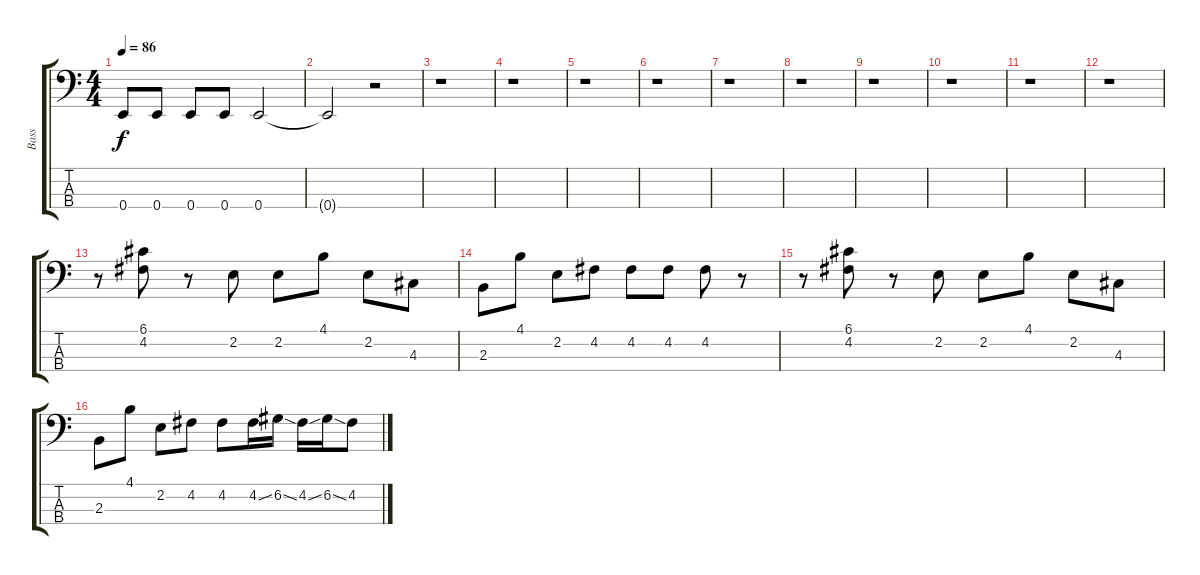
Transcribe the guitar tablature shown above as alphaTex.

\track ("Bass" "Bass") {instrument electricbassfinger}
\staff {score tabs}
\tuning (G2 D2 A1 E1) {hide}
\ts (4 4)
\tempo 86
\clef f4
\ks c
0.4.8{dy f} 0.4.8 0.4.8 0.4.8 0.4.2 |
0.4{t}.2 r.2 |
r.1 |
r.1 |
r.1 |
r.1 |
r.1 |
r.1 |
r.1 |
r.1 |
r.1 |
r.1 |
r.8 (6.1 4.2).8 r.8 2.2.8 2.2.8 4.1.8 2.2.8 4.3.8 |
2.3.8 4.1.8 2.2.8 4.2.8 4.2.8 4.2.8 4.2.8 r.8 |
r.8 (6.1 4.2).8 r.8 2.2.8 2.2.8 4.1.8 2.2.8 4.3.8 |
2.3.8 4.1.8 2.2.8 4.2.8 4.2.8 4.2{ss}.16 6.2{ss}.16 4.2{ss}.16 6.2{ss}.16 4.2.8
